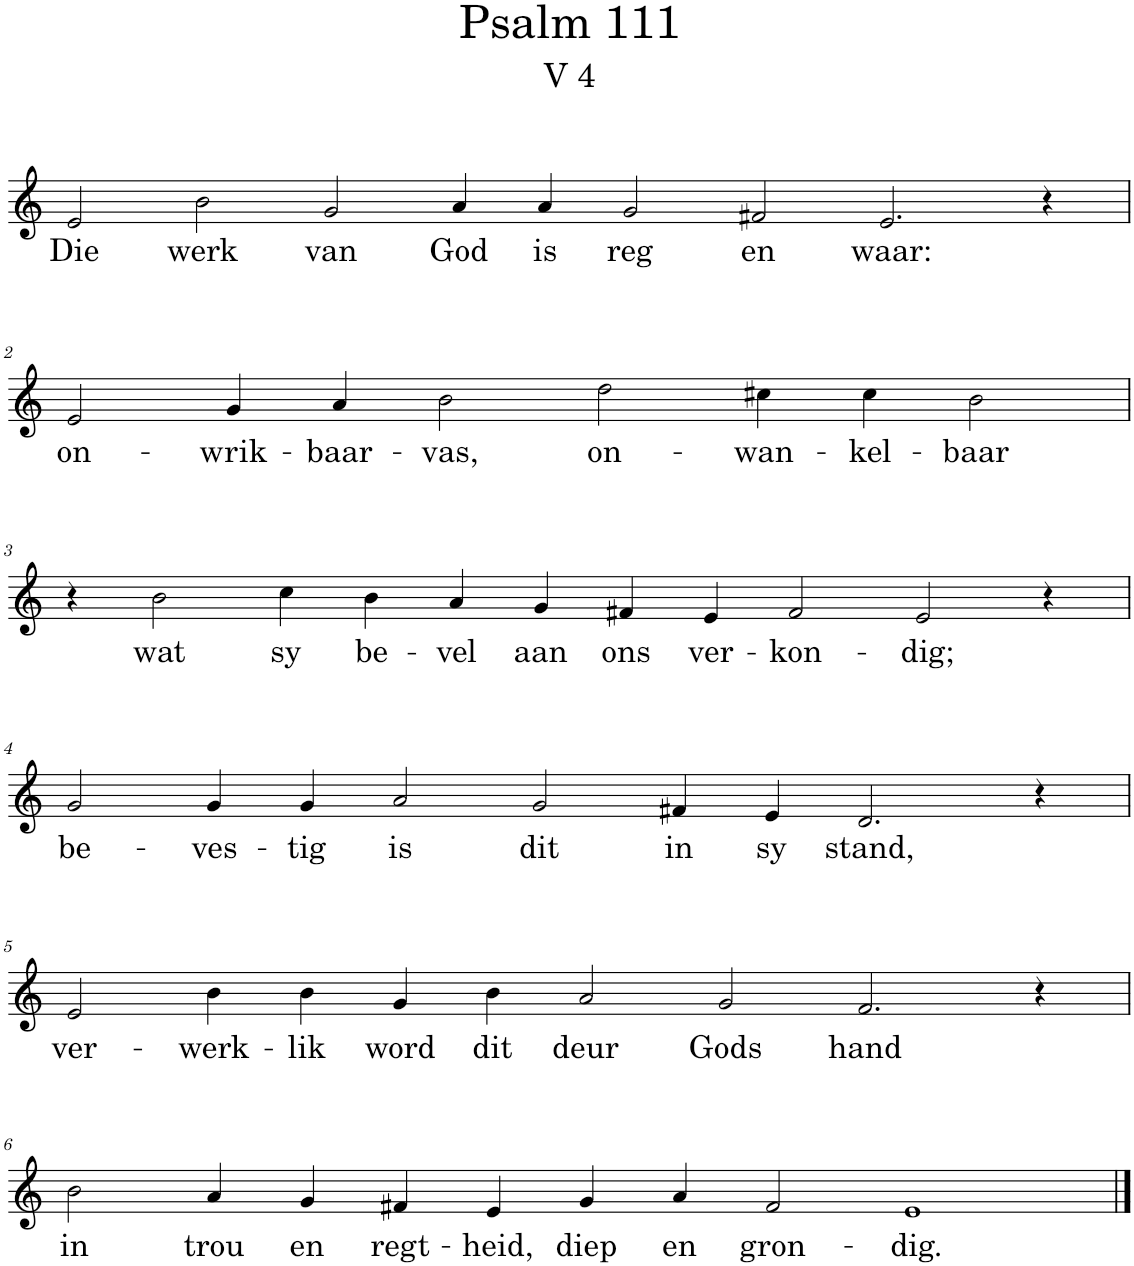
**kern	**text
*part1	*part1
*staff1	*staff1
*I"Pipe Organ	*
*I'Org.	*
*clefG2	*
*k[]	*
*M16/4	*
=1	=1
!	!LO:LY:b
2e/	Die
!	!LO:LY:b
2b\	werk
!	!LO:LY:b
2g/	van
!	!LO:LY:b
4a/	God
!	!LO:LY:b
4a/	is
!	!LO:LY:b
2g/	reg
!	!LO:LY:b
2f#X/	en
!	!LO:LY:b
2.e/	waar:
4r	.
!!LO:LB:g=z
=2	=2
*M12/4	*
!	!LO:LY:b
2e/	on-
!	!LO:LY:b
4g/	-wrik-
!	!LO:LY:b
4a/	-baar-
!	!LO:LY:b
2b\	-vas,
!	!LO:LY:b
2dd\	on-
!	!LO:LY:b
4cc#X\	-wan-
!	!LO:LY:b
4cc#\	-kel-
!	!LO:LY:b
2b\	-baar
!!LO:LB:g=z
=3	=3
*M14/4	*
4r	.
!	!LO:LY:b
2b\	wat
!	!LO:LY:b
4cc\	sy
!	!LO:LY:b
4b\	be-
!	!LO:LY:b
4a/	-vel
!	!LO:LY:b
4g/	aan
!	!LO:LY:b
4f#X/	ons
!	!LO:LY:b
4e/	ver-
!	!LO:LY:b
2f#/	-kon-
!	!LO:LY:b
2e/	-dig;
4r	.
!!LO:LB:g=z
=4	=4
!	!LO:LY:b
2g/	be-
!	!LO:LY:b
4g/	-ves-
!	!LO:LY:b
4g/	-tig
!	!LO:LY:b
2a/	is
!	!LO:LY:b
2g/	dit
!	!LO:LY:b
4f#X/	in
!	!LO:LY:b
4e/	sy
!	!LO:LY:b
2.d/	stand,
4r	.
!!LO:LB:g=z
=5	=5
!	!LO:LY:b
2e/	ver-
!	!LO:LY:b
4b\	-werk-
!	!LO:LY:b
4b\	-lik
!	!LO:LY:b
4g/	word
!	!LO:LY:b
4b\	dit
!	!LO:LY:b
2a/	deur
!	!LO:LY:b
2g/	Gods
!	!LO:LY:b
2.f/	hand
4r	.
!!LO:LB:g=z
=6	=6
!	!LO:LY:b
2b\	in
!	!LO:LY:b
4a/	trou
!	!LO:LY:b
4g/	en
!	!LO:LY:b
4f#X/	regt-
!	!LO:LY:b
4e/	-heid,
!	!LO:LY:b
4g/	diep
!	!LO:LY:b
4a/	en
!	!LO:LY:b
2f#/	gron-
!	!LO:LY:b
1e	-dig.
==	==
*-	*-
